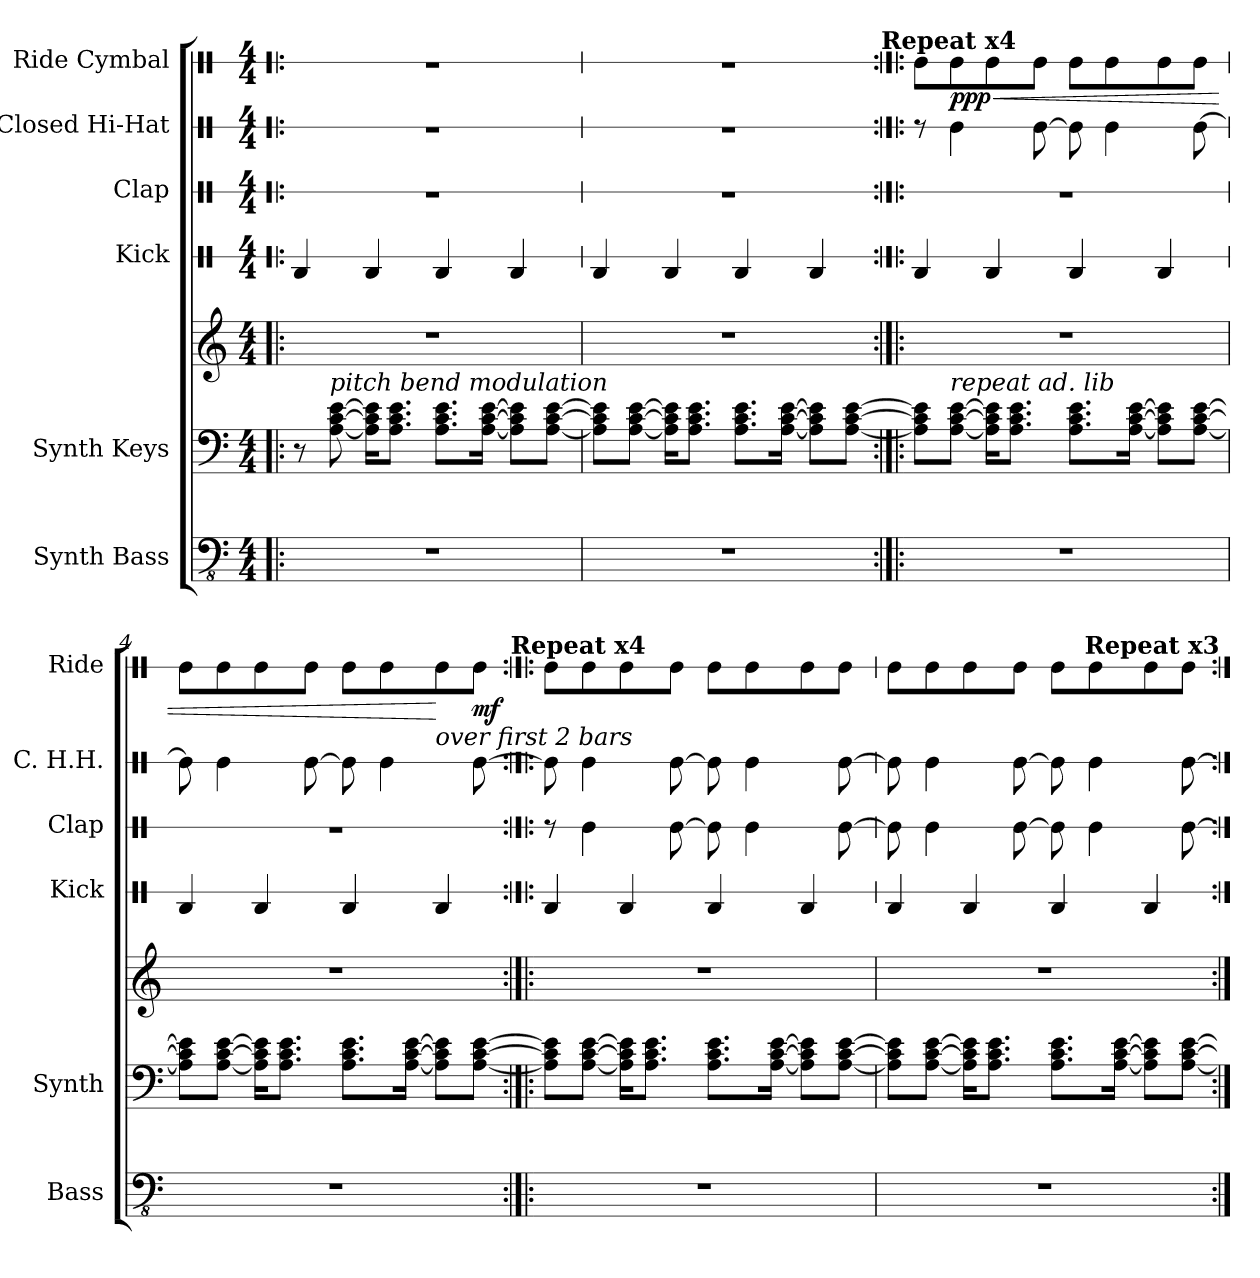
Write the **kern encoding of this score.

**kern	**kern	**kern	**kern	**kern	**kern	**kern	**dynam
*part6	*part5	*part5	*part4	*part3	*part2	*part1	*part1
*staff7	*staff6	*staff5	*staff4	*staff3	*staff2	*staff1	*staff1
*I"Synth Bass	*I"Synth Keys	*	*I"Kick	*I"Clap	*I"Closed Hi-Hat	*I"Ride Cymbal	*
*I'Bass	*I'Synth	*	*I'Kick	*I'Clap	*I'C. H.H.	*I'Ride	*
*	*	*	*stria1	*stria1	*stria1	*stria1	*
*clefFv4	*clefF4	*clefG2	*clefX	*clefX	*clefX	*clefX	*
*k[]	*k[]	*k[]	*k[]	*k[]	*k[]	*k[]	*
*C:	*C:	*C:	*C:	*C:	*C:	*C:	*
*M4/4	*M4/4	*M4/4	*M4/4	*M4/4	*M4/4	*M4/4	*
*MM138	*MM138	*MM138	*MM138	*MM138	*MM138	*MM138	*
=1!|:	=1!|:	=1!|:	=1!|:	=1!|:	=1!|:	=1!|:	=1!|:
1r	8r	1r	4RB/	1r	1r	1r	.
!	!LO:TX:a:i:t=pitch bend modulation	!	!	!	!	!	!
.	[8A\ [8c\ [8e\	.	.	.	.	.	.
.	16A\] 16c\] 16e\]KL	.	4RB/	.	.	.	.
.	8.A\ 8.c\ 8.e\J	.	.	.	.	.	.
.	8.A\ 8.c\ 8.e\L	.	4RB/	.	.	.	.
.	[16A\ [16c\ [16e\Jk	.	.	.	.	.	.
.	8A\] 8c\] 8e\]L	.	4RB/	.	.	.	.
.	[8A\ [8c\ [8e\J	.	.	.	.	.	.
=2	=2	=2	=2	=2	=2	=2	=2
1r	8A\] 8c\] 8e\]L	1r	4RB/	1r	1r	1r	.
.	[8A\ [8c\ [8e\J	.	.	.	.	.	.
.	16A\] 16c\] 16e\]KL	.	4RB/	.	.	.	.
.	8.A\ 8.c\ 8.e\J	.	.	.	.	.	.
.	8.A\ 8.c\ 8.e\L	.	4RB/	.	.	.	.
.	[16A\ [16c\ [16e\Jk	.	.	.	.	.	.
.	8A\] 8c\] 8e\]L	.	4RB/	.	.	.	.
.	[8A\ [8c\ [8e\J	.	.	.	.	.	.
!	!	!	!	!	!	!LO:TX:a:B:t=Repeat x4	!
=3:|!|:	=3:|!|:	=3:|!|:	=3:|!|:	=3:|!|:	=3:|!|:	=3:|!|:	=3:|!|:
1r	8A\] 8c\] 8e\]L	1r	4RB/	1r	8r	8Re\L	.
!	!LO:TX:a:i:t=repeat ad. lib	!	!	!	!	!	!
!	!	!	!	!	!	!	!LO:HP:b
!	!	!	!	!	!	!	!LO:DY:n=1:b
.	[8A\ [8c\ [8e\J	.	.	.	4Re\	8Re\	< ppp
.	16A\] 16c\] 16e\]KL	.	4RB/	.	.	8Re\	.
.	8.A\ 8.c\ 8.e\J	.	.	.	.	.	.
.	.	.	.	.	[8Re\	8Re\J	.
.	8.A\ 8.c\ 8.e\L	.	4RB/	.	8Re\]	8Re\L	.
.	.	.	.	.	4Re\	8Re\	.
.	[16A\ [16c\ [16e\Jk	.	.	.	.	.	.
.	8A\] 8c\] 8e\]L	.	4RB/	.	.	8Re\	.
.	[8A\ [8c\ [8e\J	.	.	.	[8Re\	8Re\J	.
=4	=4	=4	=4	=4	=4	=4	=4
*	*	*	*	*	*^	*	*
1r	8A\] 8c\] 8e\]L	1r	4RB/	1r	8Re\]	2.ryy	8Re\L	.
.	[8A\ [8c\ [8e\J	.	.	.	4Re\	.	8Re\	.
.	16A\] 16c\] 16e\]KL	.	4RB/	.	.	.	8Re\	.
.	8.A\ 8.c\ 8.e\J	.	.	.	.	.	.	.
.	.	.	.	.	[8Re\	.	8Re\J	.
.	8.A\ 8.c\ 8.e\L	.	4RB/	.	8Re\]	.	8Re\L	.
.	.	.	.	.	4Re\	.	8Re\	.
.	[16A\ [16c\ [16e\Jk	.	.	.	.	.	.	.
!	!	!	!	!	!	!LO:TX:a:i:t=over first 2 bars	!	!
.	8A\] 8c\] 8e\]L	.	4RB/	.	.	4ryy	8Re\	[
!	!	!	!	!	!	!	!	!LO:DY:b
.	[8A\ [8c\ [8e\J	.	.	.	[8Re\	.	8Re\J	mf
!	!	!	!	!	!	!	!LO:TX:a:B:t=Repeat x4	!
*	*	*	*	*	*v	*v	*	*
!!LO:LB:g=z
=5:|!|:	=5:|!|:	=5:|!|:	=5:|!|:	=5:|!|:	=5:|!|:	=5:|!|:	=5:|!|:
1r	8A\] 8c\] 8e\]L	1r	4RB/	8r	8Re\]	8Re\L	.
.	[8A\ [8c\ [8e\J	.	.	4Re\	4Re\	8Re\	.
.	16A\] 16c\] 16e\]KL	.	4RB/	.	.	8Re\	.
.	8.A\ 8.c\ 8.e\J	.	.	.	.	.	.
.	.	.	.	[8Re\	[8Re\	8Re\J	.
.	8.A\ 8.c\ 8.e\L	.	4RB/	8Re\]	8Re\]	8Re\L	.
.	.	.	.	4Re\	4Re\	8Re\	.
.	[16A\ [16c\ [16e\Jk	.	.	.	.	.	.
.	8A\] 8c\] 8e\]L	.	4RB/	.	.	8Re\	.
.	[8A\ [8c\ [8e\J	.	.	[8Re\	[8Re\	8Re\J	.
=6	=6	=6	=6	=6	=6	=6	=6
1r	8A\] 8c\] 8e\]L	1r	4RB/	8Re\]	8Re\]	8Re\L	.
.	[8A\ [8c\ [8e\J	.	.	4Re\	4Re\	8Re\	.
.	16A\] 16c\] 16e\]KL	.	4RB/	.	.	8Re\	.
.	8.A\ 8.c\ 8.e\J	.	.	.	.	.	.
.	.	.	.	[8Re\	[8Re\	8Re\J	.
.	8.A\ 8.c\ 8.e\L	.	4RB/	8Re\]	8Re\]	8Re\L	.
.	.	.	.	4Re\	4Re\	8Re\	.
.	[16A\ [16c\ [16e\Jk	.	.	.	.	.	.
.	8A\] 8c\] 8e\]L	.	4RB/	.	.	8Re\	.
.	[8A\ [8c\ [8e\J	.	.	[8Re\	[8Re\	8Re\J	.
!	!	!	!	!	!	!LO:TX:a:B:t=Repeat x3	!
=:|!	=:|!	=:|!	=:|!	=:|!	=:|!	=:|!	=:|!
*-	*-	*-	*-	*-	*-	*-	*-
